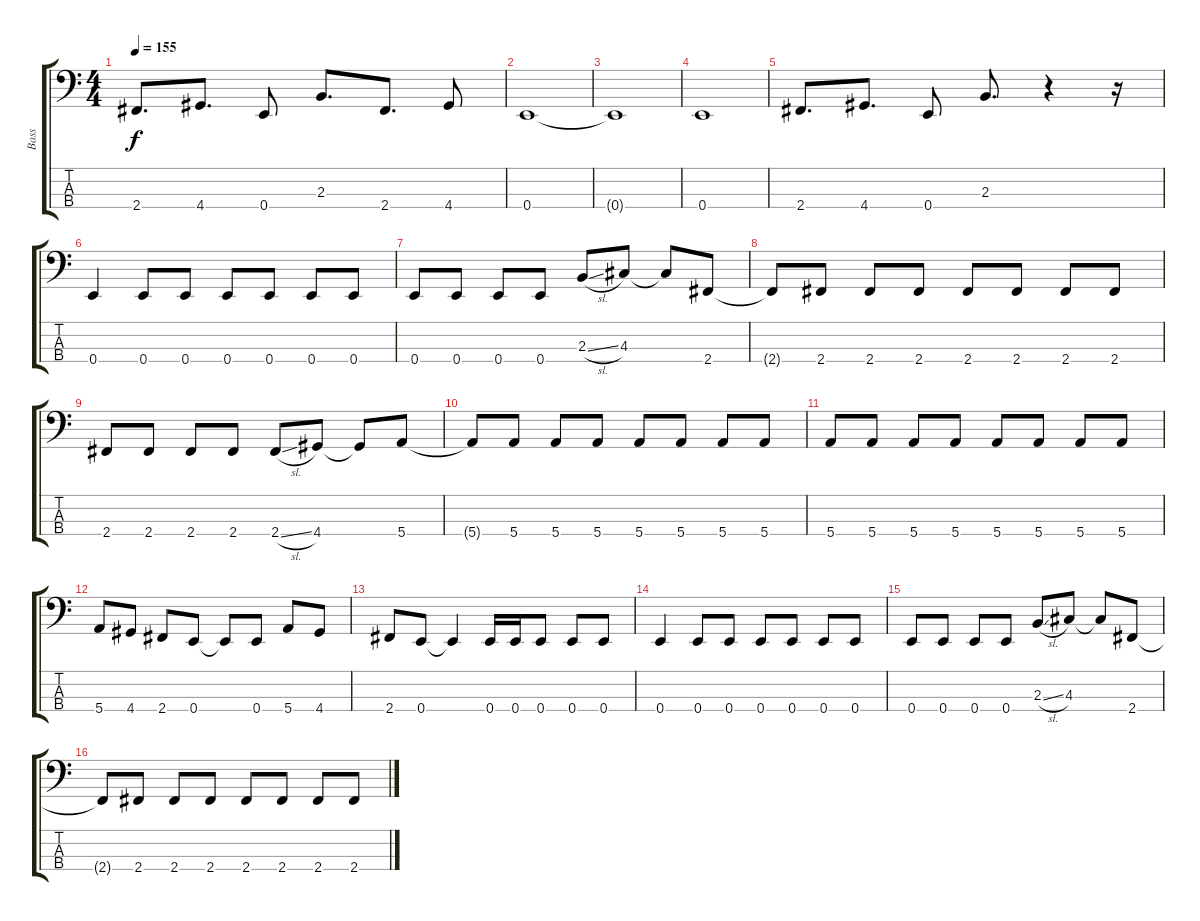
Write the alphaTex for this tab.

\track ("Bass" "Bass") {instrument electricbasspick}
\staff {score tabs}
\tuning (G2 D2 A1 E1) {hide}
\ts (4 4)
\tempo 155
\clef f4
\ks c
2.4.8{d dy f} 4.4.8{d} 0.4.8 2.3.8{d} 2.4.8{d} 4.4.8 |
0.4.1 |
0.4{t}.1 |
0.4.1 |
2.4.8{d} 4.4.8{d} 0.4.8 2.3.8{d} r.4 r.16 |
0.4.4 0.4.8 0.4.8 0.4.8 0.4.8 0.4.8 0.4.8 |
0.4.8 0.4.8 0.4.8 0.4.8 2.3{sl}.8 4.3.8 4.3{t}.8 2.4.8 |
2.4{t}.8 2.4.8 2.4.8 2.4.8 2.4.8 2.4.8 2.4.8 2.4.8 |
2.4.8 2.4.8 2.4.8 2.4.8 2.4{sl}.8 4.4.8 4.4{t}.8 5.4.8 |
5.4{t}.8 5.4.8 5.4.8 5.4.8 5.4.8 5.4.8 5.4.8 5.4.8 |
5.4.8 5.4.8 5.4.8 5.4.8 5.4.8 5.4.8 5.4.8 5.4.8 |
5.4.8 4.4.8 2.4.8 0.4.8 0.4{t}.8 0.4.8 5.4.8 4.4.8 |
2.4.8 0.4.8 0.4{t}.4 0.4.16 0.4.16 0.4.8 0.4.8 0.4.8 |
0.4.4 0.4.8 0.4.8 0.4.8 0.4.8 0.4.8 0.4.8 |
0.4.8 0.4.8 0.4.8 0.4.8 2.3{sl}.8 4.3.8 4.3{t}.8 2.4.8 |
2.4{t}.8 2.4.8 2.4.8 2.4.8 2.4.8 2.4.8 2.4.8 2.4.8
